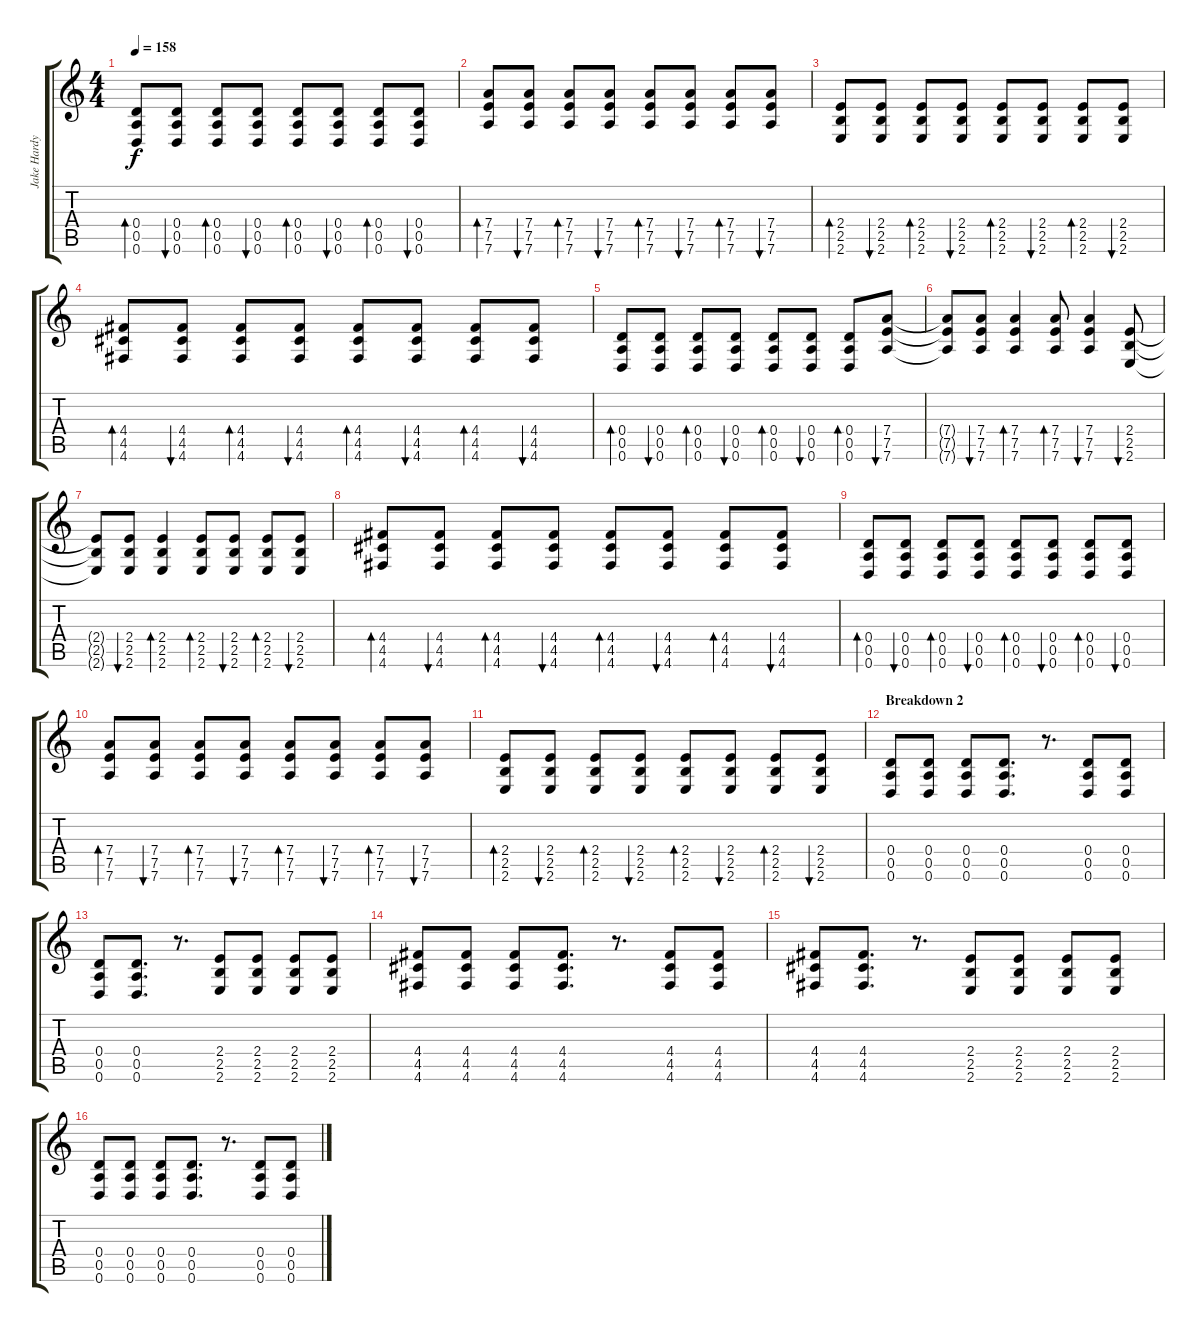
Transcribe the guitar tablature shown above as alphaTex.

\track ("Jake Hardy" "Jake Hardy") {instrument overdrivenguitar}
\staff {score tabs}
\tuning (E4 B3 G3 D3 A2 D2) {hide}
\ts (4 4)
\tempo 158
\clef g2
\ks c
(0.4 0.5 0.6).8{bd 120 dy f} (0.4 0.5 0.6).8{bu 120} (0.4 0.5 0.6).8{bd 120} (0.4 0.5 0.6).8{bu 120} (0.4 0.5 0.6).8{bd 120} (0.4 0.5 0.6).8{bu 120} (0.4 0.5 0.6).8{bd 120} (0.4 0.5 0.6).8{bu 120} |
(7.4 7.5 7.6).8{bd 120} (7.4 7.5 7.6).8{bu 120} (7.4 7.5 7.6).8{bd 120} (7.4 7.5 7.6).8{bu 120} (7.4 7.5 7.6).8{bd 120} (7.4 7.5 7.6).8{bu 120} (7.4 7.5 7.6).8{bd 120} (7.4 7.5 7.6).8{bu 120} |
(2.4 2.5 2.6).8{bd 120} (2.4 2.5 2.6).8{bu 120} (2.4 2.5 2.6).8{bd 120} (2.4 2.5 2.6).8{bu 120} (2.4 2.5 2.6).8{bd 120} (2.4 2.5 2.6).8{bu 120} (2.4 2.5 2.6).8{bd 120} (2.4 2.5 2.6).8{bu 120} |
(4.4 4.5 4.6).8{bd 120} (4.4 4.5 4.6).8{bu 120} (4.4 4.5 4.6).8{bd 120} (4.4 4.5 4.6).8{bu 120} (4.4 4.5 4.6).8{bd 120} (4.4 4.5 4.6).8{bu 120} (4.4 4.5 4.6).8{bd 120} (4.4 4.5 4.6).8{bu 120} |
(0.4 0.5 0.6).8{bd 120} (0.4 0.5 0.6).8{bu 120} (0.4 0.5 0.6).8{bd 120} (0.4 0.5 0.6).8{bu 120} (0.4 0.5 0.6).8{bd 120} (0.4 0.5 0.6).8{bu 120} (0.4 0.5 0.6).8{bd 120} (7.4 7.5 7.6).8{bu 120} |
(7.4{t} 7.5{t} 7.6{t}).8 (7.4 7.5 7.6).8{bu 120} (7.4 7.5 7.6).4{bd 120} (7.4 7.5 7.6).8{bd 120} (7.4 7.5 7.6).4{bu 120} (2.4 2.5 2.6).8{bu 120} |
(2.4{t} 2.5{t} 2.6{t}).8 (2.4 2.5 2.6).8{bu 120} (2.4 2.5 2.6).4{bd 120} (2.4 2.5 2.6).8{bd 120} (2.4 2.5 2.6).8{bu 120} (2.4 2.5 2.6).8{bd 120} (2.4 2.5 2.6).8{bu 120} |
(4.4 4.5 4.6).8{bd 120} (4.4 4.5 4.6).8{bu 120} (4.4 4.5 4.6).8{bd 120} (4.4 4.5 4.6).8{bu 120} (4.4 4.5 4.6).8{bd 120} (4.4 4.5 4.6).8{bu 120} (4.4 4.5 4.6).8{bd 120} (4.4 4.5 4.6).8{bu 120} |
(0.4 0.5 0.6).8{bd 120} (0.4 0.5 0.6).8{bu 120} (0.4 0.5 0.6).8{bd 120} (0.4 0.5 0.6).8{bu 120} (0.4 0.5 0.6).8{bd 120} (0.4 0.5 0.6).8{bu 120} (0.4 0.5 0.6).8{bd 120} (0.4 0.5 0.6).8{bu 120} |
(7.4 7.5 7.6).8{bd 120} (7.4 7.5 7.6).8{bu 120} (7.4 7.5 7.6).8{bd 120} (7.4 7.5 7.6).8{bu 120} (7.4 7.5 7.6).8{bd 120} (7.4 7.5 7.6).8{bu 120} (7.4 7.5 7.6).8{bd 120} (7.4 7.5 7.6).8{bu 120} |
(2.4 2.5 2.6).8{bd 120} (2.4 2.5 2.6).8{bu 120} (2.4 2.5 2.6).8{bd 120} (2.4 2.5 2.6).8{bu 120} (2.4 2.5 2.6).8{bd 120} (2.4 2.5 2.6).8{bu 120} (2.4 2.5 2.6).8{bd 120} (2.4 2.5 2.6).8{bu 120} |
\section ("" "Breakdown 2")
(0.4 0.5 0.6).8 (0.4 0.5 0.6).8 (0.4 0.5 0.6).8 (0.4 0.5 0.6).8{d} r.8{d} (0.4 0.5 0.6).8 (0.4 0.5 0.6).8 |
(0.4 0.5 0.6).8 (0.4 0.5 0.6).8{d} r.8{d} (2.4 2.5 2.6).8 (2.4 2.5 2.6).8 (2.4 2.5 2.6).8 (2.4 2.5 2.6).8 |
(4.4 4.5 4.6).8 (4.4 4.5 4.6).8 (4.4 4.5 4.6).8 (4.4 4.5 4.6).8{d} r.8{d} (4.4 4.5 4.6).8 (4.4 4.5 4.6).8 |
(4.4 4.5 4.6).8 (4.4 4.5 4.6).8{d} r.8{d} (2.4 2.5 2.6).8 (2.4 2.5 2.6).8 (2.4 2.5 2.6).8 (2.4 2.5 2.6).8 |
(0.4 0.5 0.6).8 (0.4 0.5 0.6).8 (0.4 0.5 0.6).8 (0.4 0.5 0.6).8{d} r.8{d} (0.4 0.5 0.6).8 (0.4 0.5 0.6).8
